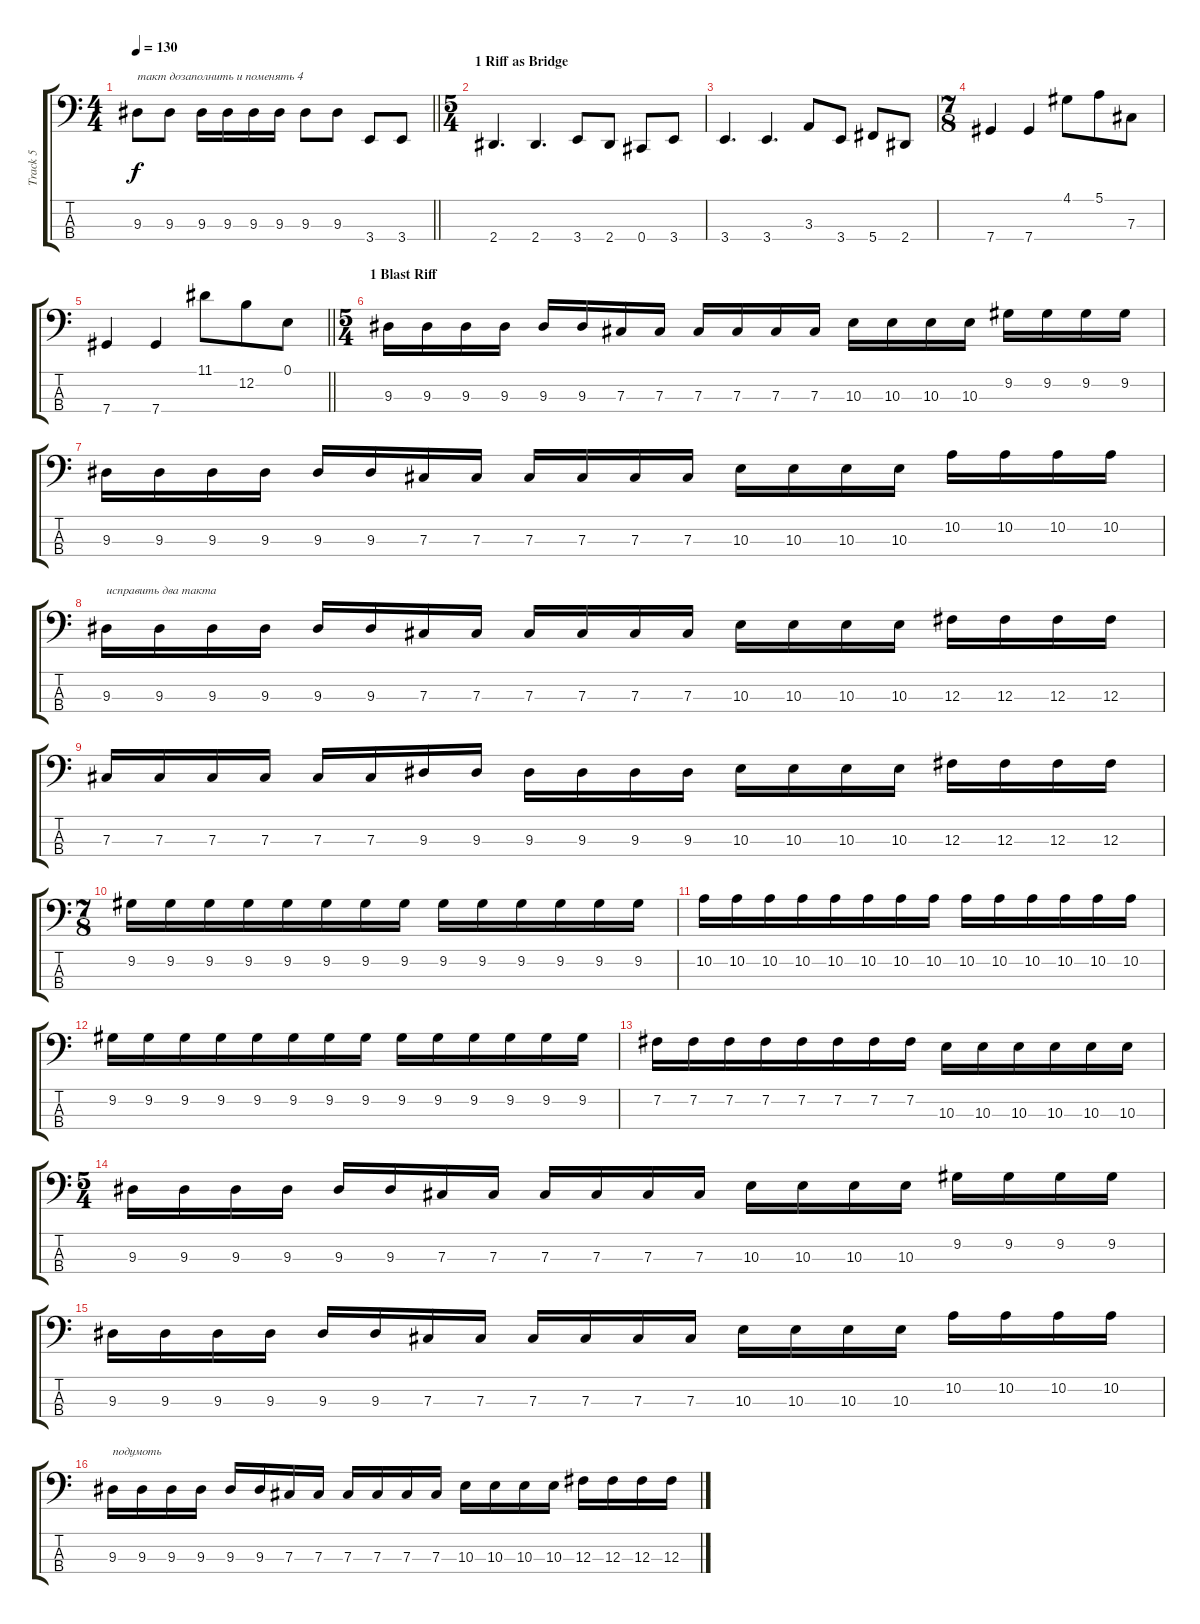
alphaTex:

\track ("Track 5" "Track 5") {instrument electricbassfinger}
\staff {score tabs}
\tuning (E2 B1 Gb1 Db1) {hide}
\ts (4 4)
\tempo 130
\clef f4
\barLineRight lightlight
\ks c
9.3.8{txt "такт дозаполнить и поменять 4" dy f} 9.3.8 9.3.16 9.3.16 9.3.16 9.3.16 9.3.8 9.3.8 3.4.8 3.4.8 |
\ts (5 4)
\section ("" "1 Riff as Bridge")
2.4.4{d} 2.4.4{d} 3.4.8 2.4.8 0.4.8 3.4.8 |
3.4.4{d} 3.4.4{d} 3.3.8 3.4.8 5.4.8 2.4.8 |
\ts (7 8)
7.4.4 7.4.4 4.1.8 5.1.8 7.3.8 |
\barLineRight lightlight
7.4.4 7.4.4 11.1.8 12.2.8 0.1.8 |
\ts (5 4)
\section ("" "1 Blast Riff")
9.3.16 9.3.16 9.3.16 9.3.16 9.3.16 9.3.16 7.3.16 7.3.16 7.3.16 7.3.16 7.3.16 7.3.16 10.3.16 10.3.16 10.3.16 10.3.16 9.2.16 9.2.16 9.2.16 9.2.16 |
9.3.16 9.3.16 9.3.16 9.3.16 9.3.16 9.3.16 7.3.16 7.3.16 7.3.16 7.3.16 7.3.16 7.3.16 10.3.16 10.3.16 10.3.16 10.3.16 10.2.16 10.2.16 10.2.16 10.2.16 |
9.3.16{txt "исправить два такта"} 9.3.16 9.3.16 9.3.16 9.3.16 9.3.16 7.3.16 7.3.16 7.3.16 7.3.16 7.3.16 7.3.16 10.3.16 10.3.16 10.3.16 10.3.16 12.3.16 12.3.16 12.3.16 12.3.16 |
7.3.16 7.3.16 7.3.16 7.3.16 7.3.16 7.3.16 9.3.16 9.3.16 9.3.16 9.3.16 9.3.16 9.3.16 10.3.16 10.3.16 10.3.16 10.3.16 12.3.16 12.3.16 12.3.16 12.3.16 |
\ts (7 8)
9.2.16 9.2.16 9.2.16 9.2.16 9.2.16 9.2.16 9.2.16 9.2.16 9.2.16 9.2.16 9.2.16 9.2.16 9.2.16 9.2.16 |
10.2.16 10.2.16 10.2.16 10.2.16 10.2.16 10.2.16 10.2.16 10.2.16 10.2.16 10.2.16 10.2.16 10.2.16 10.2.16 10.2.16 |
9.2.16 9.2.16 9.2.16 9.2.16 9.2.16 9.2.16 9.2.16 9.2.16 9.2.16 9.2.16 9.2.16 9.2.16 9.2.16 9.2.16 |
7.2.16 7.2.16 7.2.16 7.2.16 7.2.16 7.2.16 7.2.16 7.2.16 10.3.16 10.3.16 10.3.16 10.3.16 10.3.16 10.3.16 |
\ts (5 4)
9.3.16 9.3.16 9.3.16 9.3.16 9.3.16 9.3.16 7.3.16 7.3.16 7.3.16 7.3.16 7.3.16 7.3.16 10.3.16 10.3.16 10.3.16 10.3.16 9.2.16 9.2.16 9.2.16 9.2.16 |
9.3.16 9.3.16 9.3.16 9.3.16 9.3.16 9.3.16 7.3.16 7.3.16 7.3.16 7.3.16 7.3.16 7.3.16 10.3.16 10.3.16 10.3.16 10.3.16 10.2.16 10.2.16 10.2.16 10.2.16 |
9.3.16{txt "подумоть"} 9.3.16 9.3.16 9.3.16 9.3.16 9.3.16 7.3.16 7.3.16 7.3.16 7.3.16 7.3.16 7.3.16 10.3.16 10.3.16 10.3.16 10.3.16 12.3.16 12.3.16 12.3.16 12.3.16
